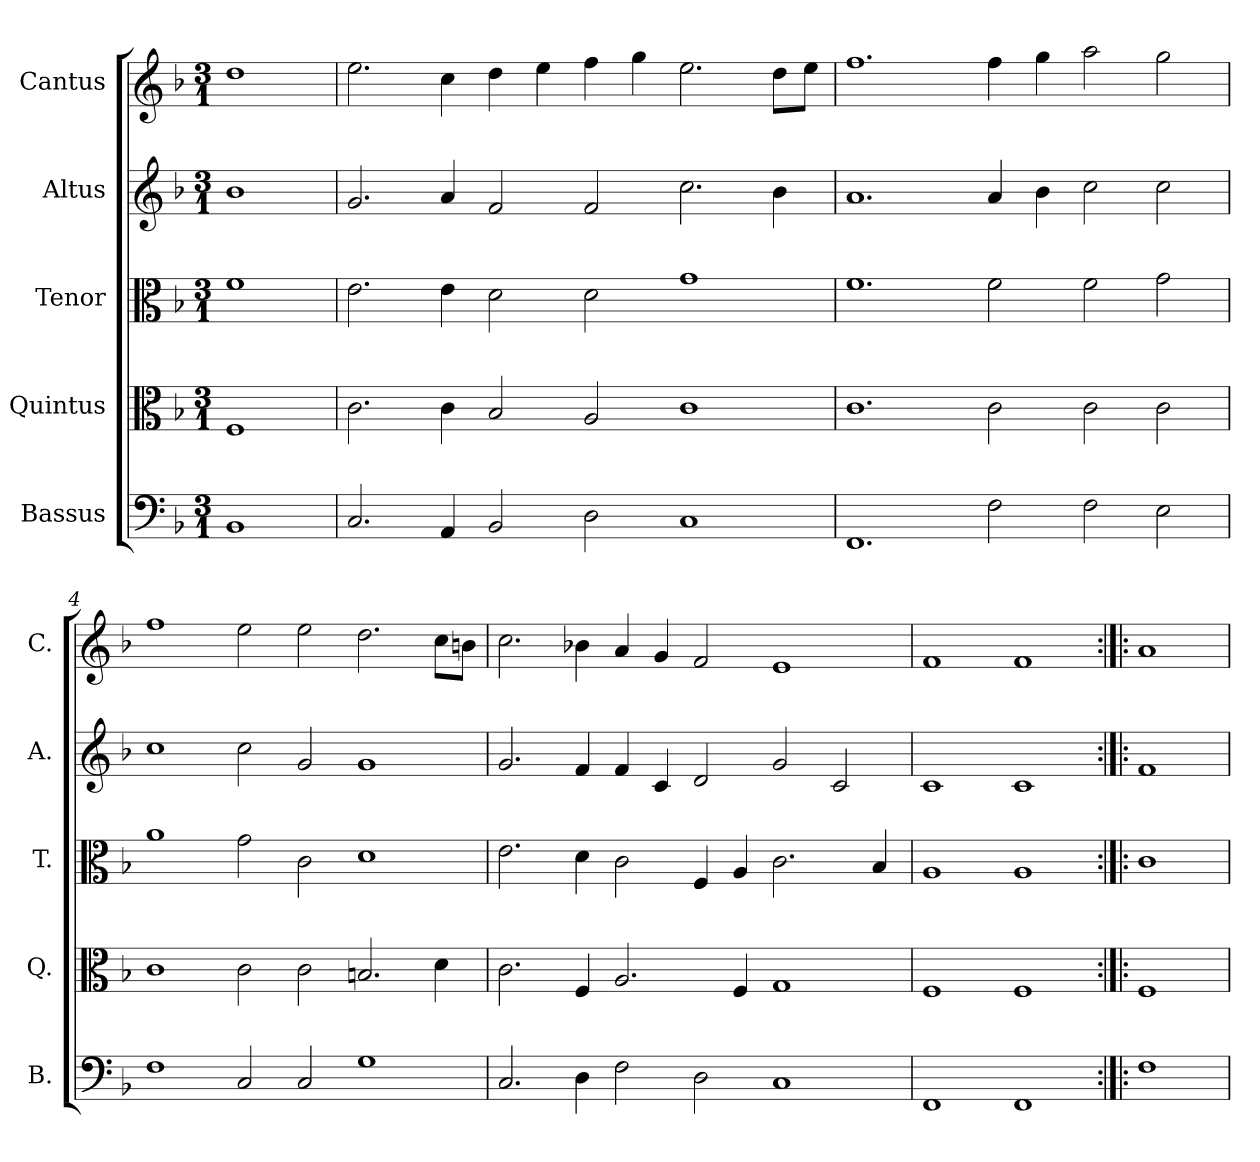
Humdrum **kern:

**kern	**kern	**kern	**kern	**kern
*part5	*part4	*part3	*part2	*part1
*staff5	*staff4	*staff3	*staff2	*staff1
*I"Bassus	*I"Quintus	*I"Tenor	*I"Altus	*I"Cantus
*I'B.	*I'Q.	*I'T.	*I'A.	*I'C.
*clefF4	*clefC3	*clefC3	*clefG2	*clefG2
*k[b-]	*k[b-]	*k[b-]	*k[b-]	*k[b-]
*F:	*F:	*F:	*F:	*F:
*M3/1	*M3/1	*M3/1	*M3/1	*M3/1
=1	=1	=1	=1	=1
1BB-	1F	1f	1b-	1dd
=2	=2	=2	=2	=2
2.C/	2.c\	2.e\	2.g/	2.ee\
4AA/	4c\	4e\	4a/	4cc\
2BB-/	2B-/	2d\	2f/	4dd\
.	.	.	.	4ee\
2D\	2A/	2d\	2f/	4ff\
.	.	.	.	4gg\
1C	1c	1g	2.cc\	2.ee\
.	.	.	4b-\	8dd\L
.	.	.	.	8ee\J
=3	=3	=3	=3	=3
1.FF	1.c	1.f	1.a	1.ff
2F\	2c\	2f\	4a/	4ff\
.	.	.	4b-\	4gg\
2F\	2c\	2f\	2cc\	2aa\
2E\	2c\	2g\	2cc\	2gg\
=4	=4	=4	=4	=4
1F	1c	1a	1cc	1ff
2C/	2c\	2g\	2cc\	2ee\
2C/	2c\	2c\	2g/	2ee\
1G	2.Bn/	1d	1g	2.dd\
.	4d\	.	.	8cc\L
.	.	.	.	8bn\J
=5	=5	=5	=5	=5
2.C/	2.c\	2.e\	2.g/	2.cc\
4D\	4F/	4d\	4f/	4b-X\
2F\	2.A/	2c\	4f/	4a/
.	.	.	4c/	4g/
2D\	.	4F/	2d/	2f/
.	4F/	4A/	.	.
1C	1G	2.c\	2g/	1e
.	.	.	2c/	.
.	.	4B-/	.	.
=6	=6	=6	=6	=6
1FF	1F	1A	1c	1f
1FF	1F	1A	1c	1f
=7:|!|:	=7:|!|:	=7:|!|:	=7:|!|:	=7:|!|:
1F	1F	1c	1f	1a
=	=	=	=	=
*-	*-	*-	*-	*-
